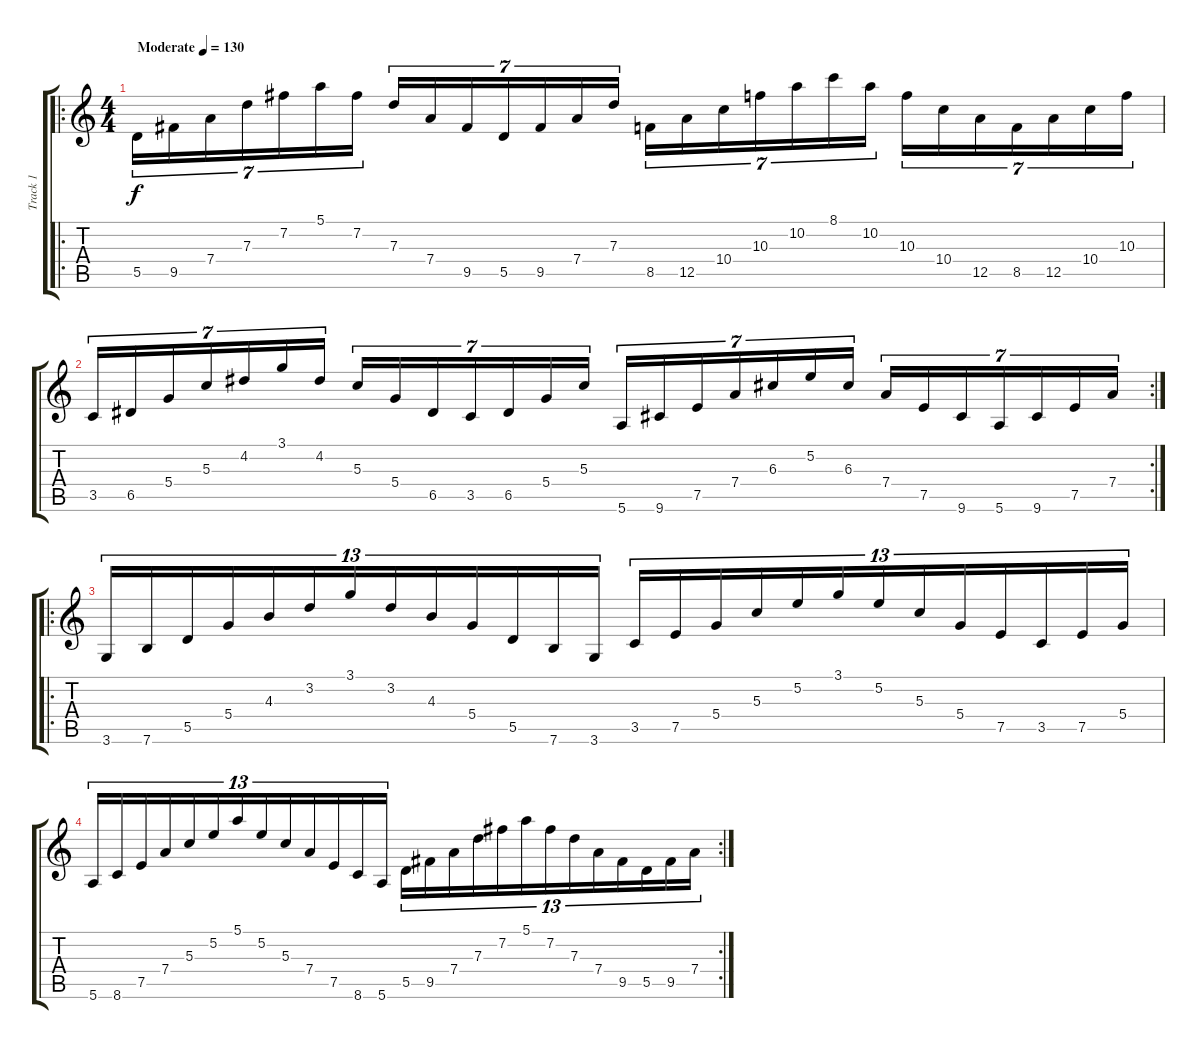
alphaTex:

\track ("Track 1" "Track 1") {instrument distortionguitar}
\staff {score tabs}
\tuning (E4 B3 G3 D3 A2 E2) {hide}
\ro
\ts (4 4)
\tempo (130 "Moderate")
\clef g2
\ks c
5.5.16{tu (7 4) dy f instrument distortionguitar} 9.5.16{tu (7 4)} 7.4.16{tu (7 4)} 7.3.16{tu (7 4)} 7.2.16{tu (7 4)} 5.1.16{tu (7 4)} 7.2.16{tu (7 4)} 7.3.16{tu (7 4)} 7.4.16{tu (7 4)} 9.5.16{tu (7 4)} 5.5.16{tu (7 4)} 9.5.16{tu (7 4)} 7.4.16{tu (7 4)} 7.3.16{tu (7 4)} 8.5.16{tu (7 4)} 12.5.16{tu (7 4)} 10.4.16{tu (7 4)} 10.3.16{tu (7 4)} 10.2.16{tu (7 4)} 8.1.16{tu (7 4)} 10.2.16{tu (7 4)} 10.3.16{tu (7 4)} 10.4.16{tu (7 4)} 12.5.16{tu (7 4)} 8.5.16{tu (7 4)} 12.5.16{tu (7 4)} 10.4.16{tu (7 4)} 10.3.16{tu (7 4)} |
\rc 2
3.5.16{tu (7 4)} 6.5.16{tu (7 4)} 5.4.16{tu (7 4)} 5.3.16{tu (7 4)} 4.2.16{tu (7 4)} 3.1.16{tu (7 4)} 4.2.16{tu (7 4)} 5.3.16{tu (7 4)} 5.4.16{tu (7 4)} 6.5.16{tu (7 4)} 3.5.16{tu (7 4)} 6.5.16{tu (7 4)} 5.4.16{tu (7 4)} 5.3.16{tu (7 4)} 5.6.16{tu (7 4)} 9.6.16{tu (7 4)} 7.5.16{tu (7 4)} 7.4.16{tu (7 4)} 6.3.16{tu (7 4)} 5.2.16{tu (7 4)} 6.3.16{tu (7 4)} 7.4.16{tu (7 4)} 7.5.16{tu (7 4)} 9.6.16{tu (7 4)} 5.6.16{tu (7 4)} 9.6.16{tu (7 4)} 7.5.16{tu (7 4)} 7.4.16{tu (7 4)} |
\ro
3.6.16{tu (13 8)} 7.6.16{tu (13 8)} 5.5.16{tu (13 8)} 5.4.16{tu (13 8)} 4.3.16{tu (13 8)} 3.2.16{tu (13 8)} 3.1.16{tu (13 8)} 3.2.16{tu (13 8)} 4.3.16{tu (13 8)} 5.4.16{tu (13 8)} 5.5.16{tu (13 8)} 7.6.16{tu (13 8)} 3.6.16{tu (13 8)} 3.5.16{tu (13 8)} 7.5.16{tu (13 8)} 5.4.16{tu (13 8)} 5.3.16{tu (13 8)} 5.2.16{tu (13 8)} 3.1.16{tu (13 8)} 5.2.16{tu (13 8)} 5.3.16{tu (13 8)} 5.4.16{tu (13 8)} 7.5.16{tu (13 8)} 3.5.16{tu (13 8)} 7.5.16{tu (13 8)} 5.4.16{tu (13 8)} |
\rc 2
5.6.16{tu (13 8)} 8.6.16{tu (13 8)} 7.5.16{tu (13 8)} 7.4.16{tu (13 8)} 5.3.16{tu (13 8)} 5.2.16{tu (13 8)} 5.1.16{tu (13 8)} 5.2.16{tu (13 8)} 5.3.16{tu (13 8)} 7.4.16{tu (13 8)} 7.5.16{tu (13 8)} 8.6.16{tu (13 8)} 5.6.16{tu (13 8)} 5.5.16{tu (13 8)} 9.5.16{tu (13 8)} 7.4.16{tu (13 8)} 7.3.16{tu (13 8)} 7.2.16{tu (13 8)} 5.1.16{tu (13 8)} 7.2.16{tu (13 8)} 7.3.16{tu (13 8)} 7.4.16{tu (13 8)} 9.5.16{tu (13 8)} 5.5.16{tu (13 8)} 9.5.16{tu (13 8)} 7.4.16{tu (13 8)}
